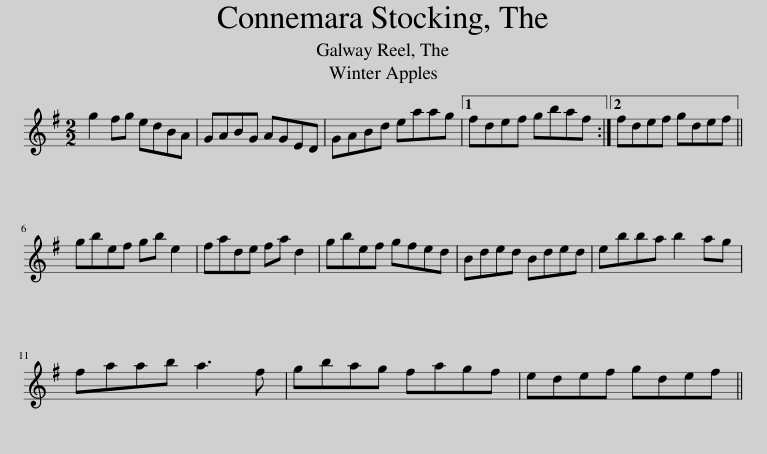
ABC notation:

X:1
L:1/8
M:2/2
I:linebreak $
K:G
V:1 treble
V:1
 g2 fg edBA | GABG AGED | GABd eaag |1 fdef gbaf :|2 fdef gdef ||$ %5
 gbef gb e2 | fade fa d2 | gbef gfed | Bded Bded | ebba b2 ag |$ %10
 faab a3 f | gbag fagf | edef gdef || %13
